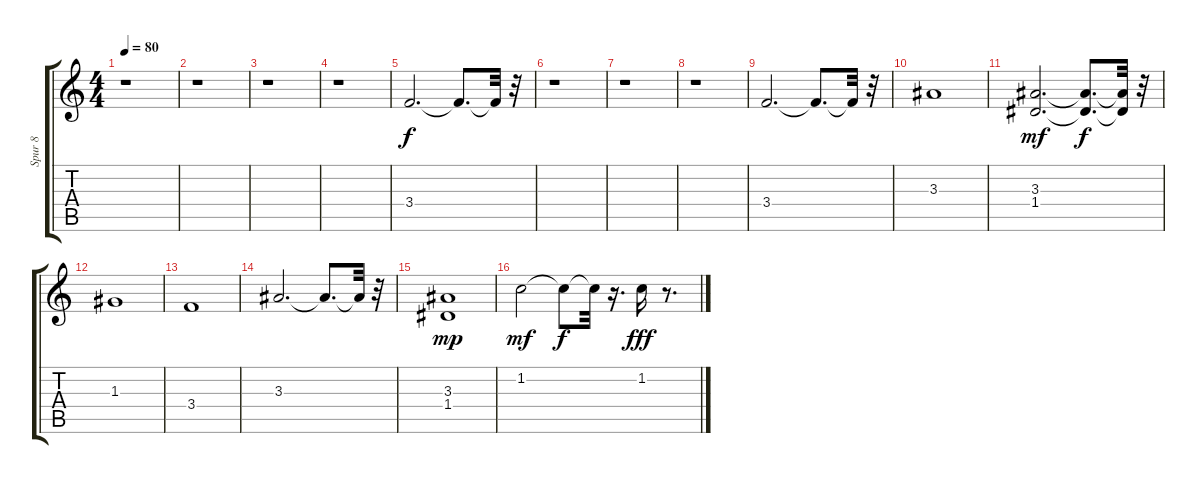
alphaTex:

\track ("Spur 8" "Spur 8") {instrument distortionguitar}
\staff {score tabs}
\tuning (E4 B3 G3 D3 A2 E2) {hide}
\ts (4 4)
\tempo 80
\clef g2
\ks c
r.1{dy ff} |
r.1 |
r.1 |
r.1 |
3.4.2{d dy f} 3.4{t}.8{d} 3.4{t}.32 r.32 |
r.1 |
r.1 |
r.1 |
3.4.2{d} 3.4{t}.8{d} 3.4{t}.32 r.32 |
3.3.1 |
(3.3 1.4).2{d dy mf} (3.3{t} 1.4{t}).8{d dy f} (3.3{t} 1.4{t}).32 r.32 |
1.3.1 |
3.4.1 |
3.3.2{d} 3.3{t}.8{d} 3.3{t}.32 r.32 |
(3.3 1.4).1{dy mp} |
1.2.2{dy mf} 1.2{t}.8{dy f} 1.2{t}.32 r.16{d} 1.2.16{dy fff} r.8{d}
